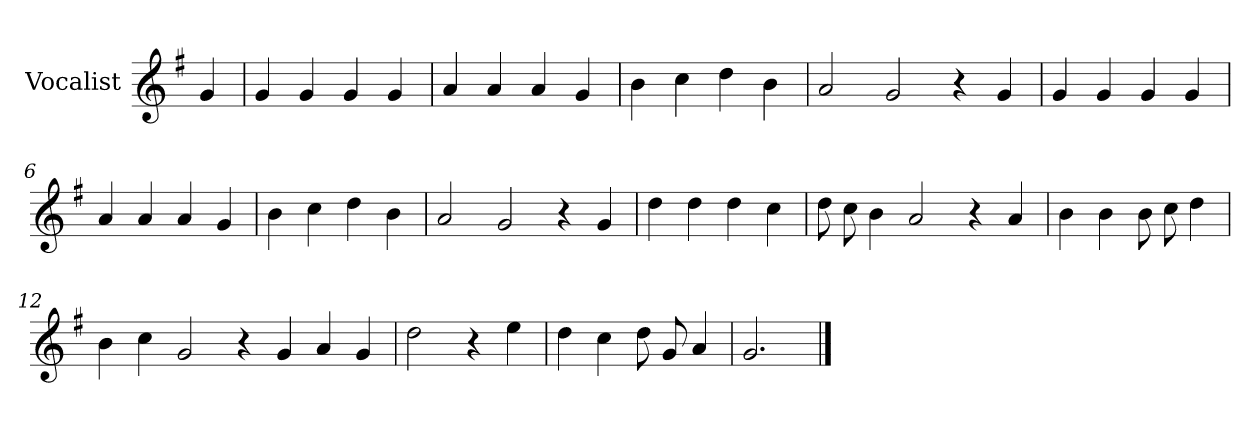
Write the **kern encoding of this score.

**kern
*part1
*staff1
*I"Vocalist
*k[f#]
*G:
=
4g
=1
4g
4g
4g
4g
=2
4a
4a
4a
4g
=3
4b
4cc
4dd
4b
=4
2a
2g
4r
4g
=5
4g
4g
4g
4g
=6
4a
4a
4a
4g
=7
4b
4cc
4dd
4b
=8
2a
2g
4r
4g
=9
4dd
4dd
4dd
4cc
=10
8dd
8cc
4b
2a
4r
4a
=11
4b
4b
8b
8cc
4dd
=12
4b
4cc
2g
4r
4g
4a
4g
=13
2dd
4r
4ee
=14
4dd
4cc
8dd
8g
4a
=15
2.g
==
*-
